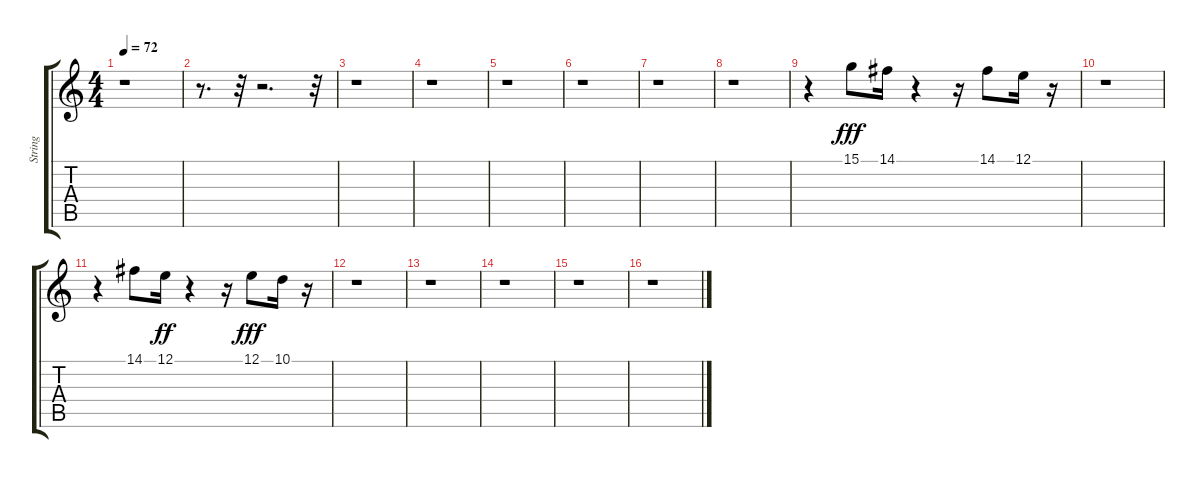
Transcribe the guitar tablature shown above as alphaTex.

\track ("String" "String") {instrument stringensemble2}
\staff {score tabs}
\tuning (E4 B3 G3 D3 A2 E2) {hide}
\ts (4 4)
\tempo 72
\clef g2
\ks c
r.1{dy fff} |
r.8{d} r.32 r.2{d} r.32 |
r.1 |
r.1 |
r.1 |
r.1 |
r.1 |
r.1 |
r.4 15.1.8 14.1.16 r.4 r.16 14.1.8 12.1.16 r.16 |
r.1 |
r.4 14.1.8 12.1.16{dy ff} r.4 r.16 12.1.8{dy fff} 10.1.16 r.16 |
r.1 |
r.1 |
r.1 |
r.1 |
r.1
